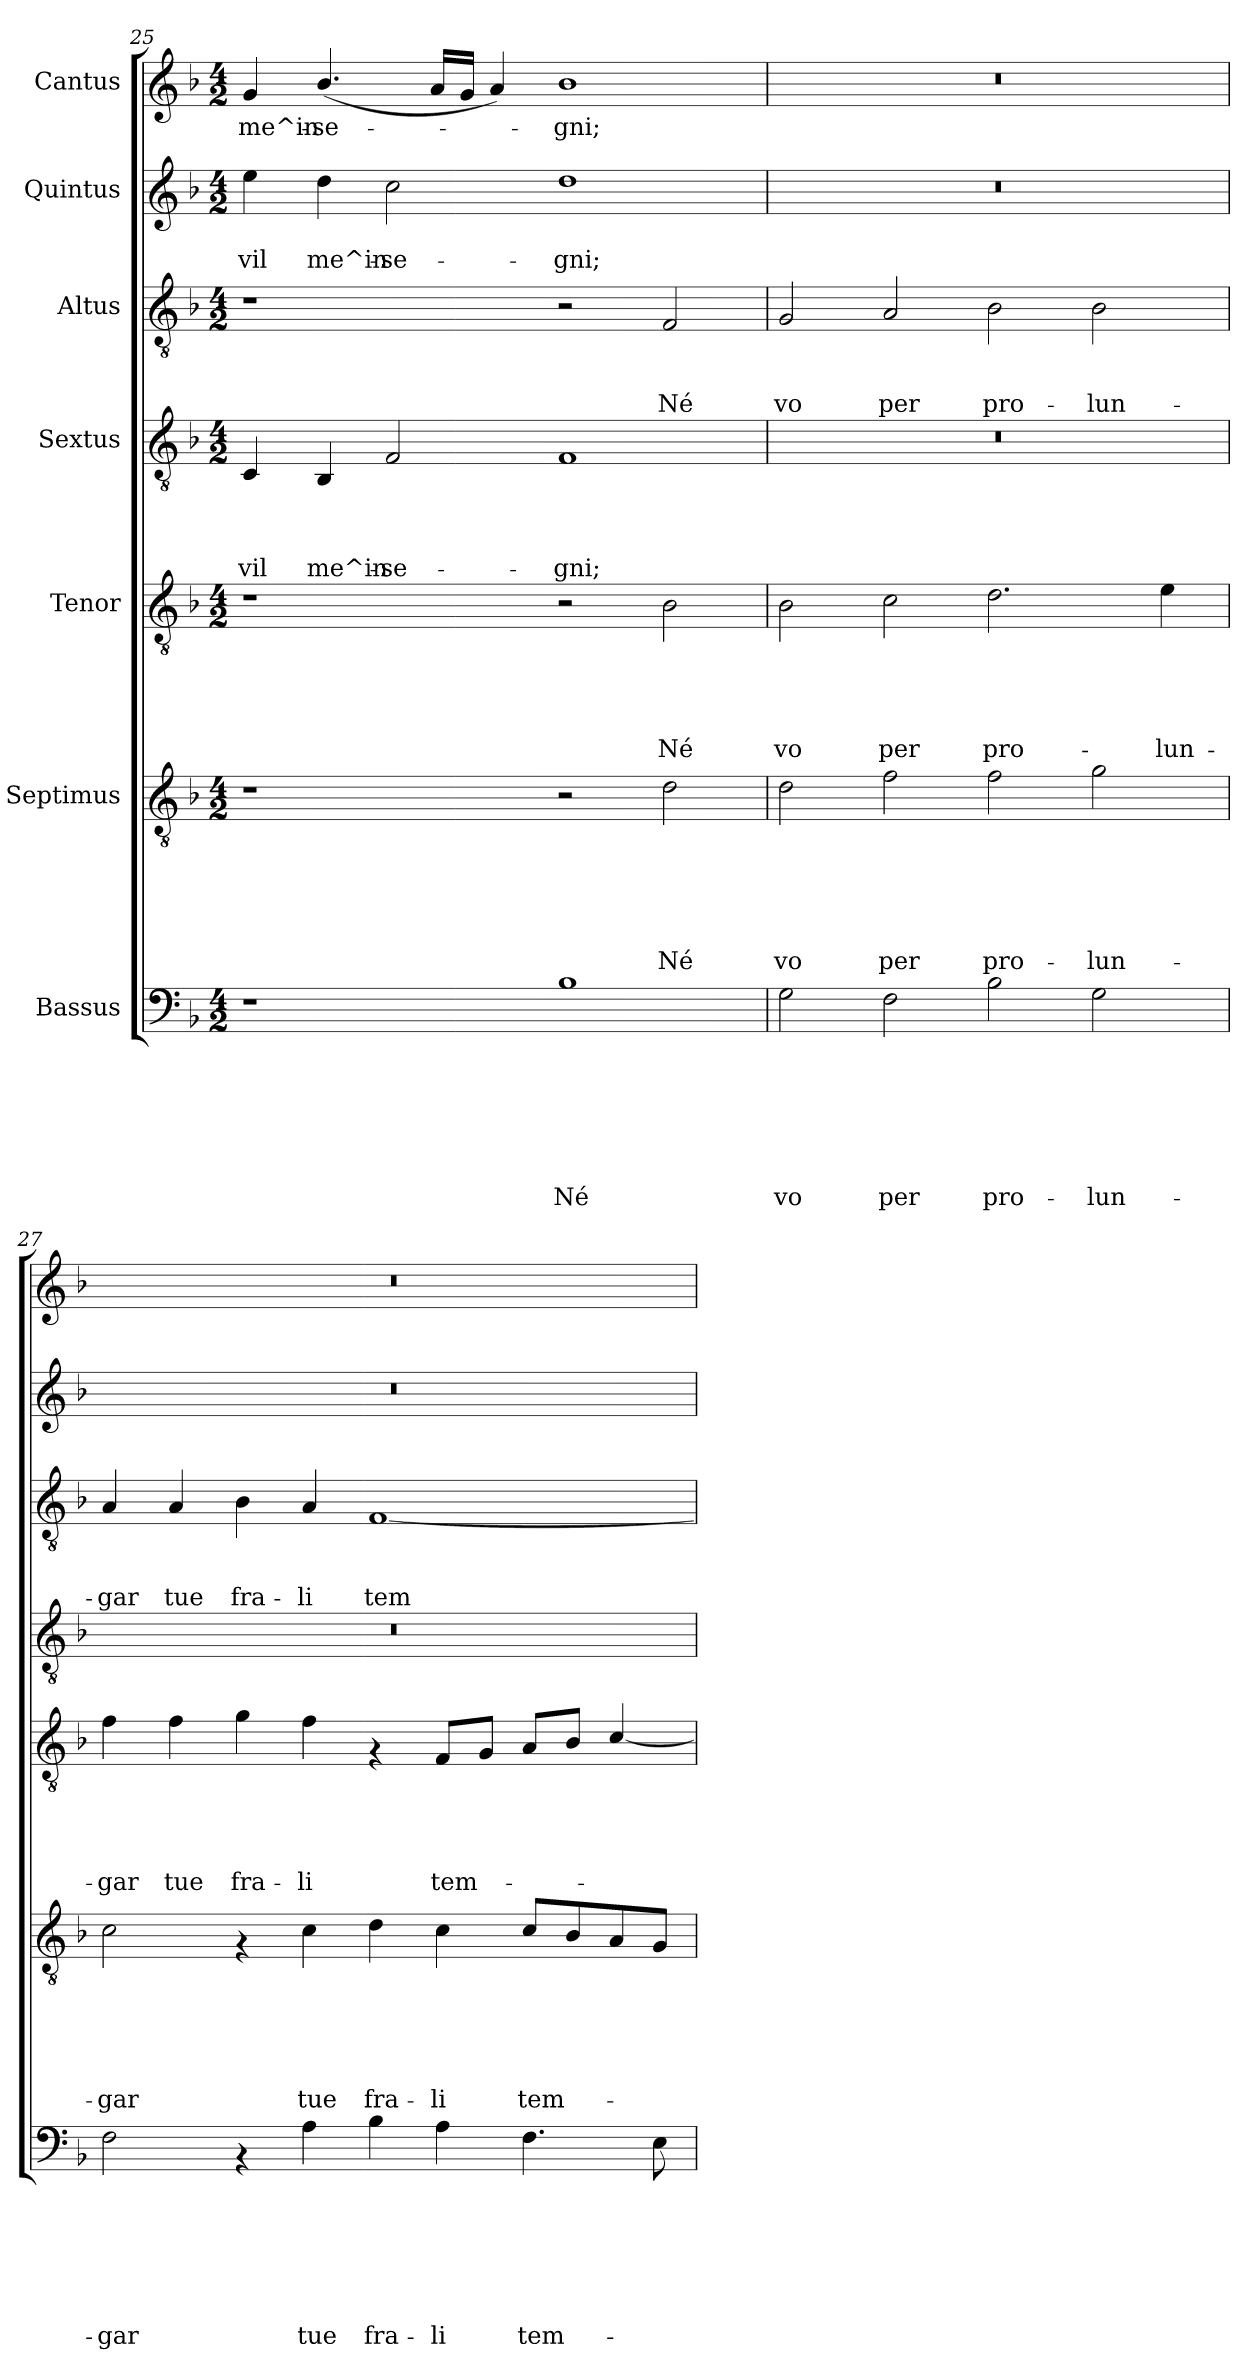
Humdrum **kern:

**kern	**text	**text	**text	**text	**text	**text	**text	**kern	**text	**text	**text	**text	**text	**text	**kern	**text	**text	**text	**text	**text	**kern	**text	**text	**text	**text	**kern	**text	**text	**text	**kern	**text	**text	**kern	**text
*part7	*part7	*part7	*part7	*part7	*part7	*part7	*part7	*part6	*part6	*part6	*part6	*part6	*part6	*part6	*part5	*part5	*part5	*part5	*part5	*part5	*part4	*part4	*part4	*part4	*part4	*part3	*part3	*part3	*part3	*part2	*part2	*part2	*part1	*part1
*staff7	*staff7	*staff7	*staff7	*staff7	*staff7	*staff7	*staff7	*staff6	*staff6	*staff6	*staff6	*staff6	*staff6	*staff6	*staff5	*staff5	*staff5	*staff5	*staff5	*staff5	*staff4	*staff4	*staff4	*staff4	*staff4	*staff3	*staff3	*staff3	*staff3	*staff2	*staff2	*staff2	*staff1	*staff1
*I"Bassus	*	*	*	*	*	*	*	*I"Septimus	*	*	*	*	*	*	*I"Tenor	*	*	*	*	*	*I"Sextus	*	*	*	*	*I"Altus	*	*	*	*I"Quintus	*	*	*I"Cantus	*
*clefF4	*	*	*	*	*	*	*	*clefGv2	*	*	*	*	*	*	*clefGv2	*	*	*	*	*	*clefGv2	*	*	*	*	*clefGv2	*	*	*	*clefG2	*	*	*clefG2	*
*k[b-]	*	*	*	*	*	*	*	*k[b-]	*	*	*	*	*	*	*k[b-]	*	*	*	*	*	*k[b-]	*	*	*	*	*k[b-]	*	*	*	*k[b-]	*	*	*k[b-]	*
*F:	*	*	*	*	*	*	*	*F:	*	*	*	*	*	*	*F:	*	*	*	*	*	*F:	*	*	*	*	*F:	*	*	*	*F:	*	*	*F:	*
*M4/2	*	*	*	*	*	*	*	*M4/2	*	*	*	*	*	*	*M4/2	*	*	*	*	*	*M4/2	*	*	*	*	*M4/2	*	*	*	*M4/2	*	*	*M4/2	*
=25	=25	=25	=25	=25	=25	=25	=25	=25	=25	=25	=25	=25	=25	=25	=25	=25	=25	=25	=25	=25	=25	=25	=25	=25	=25	=25	=25	=25	=25	=25	=25	=25	=25	=25
!	!	!	!	!	!	!	!	!	!	!	!	!	!	!	!	!	!	!	!	!	!	!	!	!	!LO:LY:b	!	!	!	!	!	!	!LO:LY:b	!	!LO:LY:b
1r	.	.	.	.	.	.	.	1r	.	.	.	.	.	.	1r	.	.	.	.	.	4C/	.	.	.	vil	1r	.	.	.	4ee\	.	vil	4g/	me^in-
!	!	!	!	!	!	!	!	!	!	!	!	!	!	!	!	!	!	!	!	!	!	!	!	!	!LO:LY:b	!	!	!	!	!	!	!LO:LY:b	!	!LO:LY:b
.	.	.	.	.	.	.	.	.	.	.	.	.	.	.	.	.	.	.	.	.	4BB-/	.	.	.	me^in-	.	.	.	.	4dd\	.	me^in-	(<4.b-/	-se-
!	!	!	!	!	!	!	!	!	!	!	!	!	!	!	!	!	!	!	!	!	!	!	!	!	!LO:LY:b	!	!	!	!	!	!	!LO:LY:b	!	!
.	.	.	.	.	.	.	.	.	.	.	.	.	.	.	.	.	.	.	.	.	2F/	.	.	.	-se-	.	.	.	.	2cc\	.	-se-	.	.
.	.	.	.	.	.	.	.	.	.	.	.	.	.	.	.	.	.	.	.	.	.	.	.	.	.	.	.	.	.	.	.	.	16a/LL	.
.	.	.	.	.	.	.	.	.	.	.	.	.	.	.	.	.	.	.	.	.	.	.	.	.	.	.	.	.	.	.	.	.	16g/JJ	.
.	.	.	.	.	.	.	.	.	.	.	.	.	.	.	.	.	.	.	.	.	.	.	.	.	.	.	.	.	.	.	.	.	4a/)	.
!	!	!	!	!	!	!	!LO:LY:b	!	!	!	!	!	!	!	!	!	!	!	!	!	!	!	!	!	!LO:LY:b	!	!	!	!	!	!	!LO:LY:b	!	!LO:LY:b
1B-	.	.	.	.	.	.	Né	2r	.	.	.	.	.	.	2r	.	.	.	.	.	1F	.	.	.	-gni;	2r	.	.	.	1dd	.	-gni;	1b-	-gni;
!	!	!	!	!	!	!	!	!	!	!	!	!	!	!LO:LY:b	!	!	!	!	!	!LO:LY:b	!	!	!	!	!	!	!	!	!LO:LY:b	!	!	!	!	!
.	.	.	.	.	.	.	.	2d\	.	.	.	.	.	Né	2B-\	.	.	.	.	Né	.	.	.	.	.	2F/	.	.	Né	.	.	.	.	.
=26	=26	=26	=26	=26	=26	=26	=26	=26	=26	=26	=26	=26	=26	=26	=26	=26	=26	=26	=26	=26	=26	=26	=26	=26	=26	=26	=26	=26	=26	=26	=26	=26	=26	=26
!	!	!	!	!	!	!	!LO:LY:b	!	!	!	!	!	!	!LO:LY:b	!	!	!	!	!	!LO:LY:b	!	!	!	!	!	!	!	!	!LO:LY:b	!	!	!	!	!
2G\	.	.	.	.	.	.	vo	2d\	.	.	.	.	.	vo	2B-\	.	.	.	.	vo	0r	.	.	.	.	2G/	.	.	vo	0r	.	.	0r	.
!	!	!	!	!	!	!	!LO:LY:b	!	!	!	!	!	!	!LO:LY:b	!	!	!	!	!	!LO:LY:b	!	!	!	!	!	!	!	!	!LO:LY:b	!	!	!	!	!
2F\	.	.	.	.	.	.	per	2f\	.	.	.	.	.	per	2c\	.	.	.	.	per	.	.	.	.	.	2A/	.	.	per	.	.	.	.	.
!	!	!	!	!	!	!	!LO:LY:b	!	!	!	!	!	!	!LO:LY:b	!	!	!	!	!	!LO:LY:b	!	!	!	!	!	!	!	!	!LO:LY:b	!	!	!	!	!
2B-\	.	.	.	.	.	.	pro-	2f\	.	.	.	.	.	pro-	2.d\	.	.	.	.	pro-	.	.	.	.	.	2B-\	.	.	pro-	.	.	.	.	.
!	!	!	!	!	!	!	!LO:LY:b	!	!	!	!	!	!	!LO:LY:b	!	!	!	!	!	!	!	!	!	!	!	!	!	!	!LO:LY:b	!	!	!	!	!
2G\	.	.	.	.	.	.	-lun-	2g\	.	.	.	.	.	-lun-	.	.	.	.	.	.	.	.	.	.	.	2B-\	.	.	-lun-	.	.	.	.	.
!	!	!	!	!	!	!	!	!	!	!	!	!	!	!	!	!	!	!	!	!LO:LY:b	!	!	!	!	!	!	!	!	!	!	!	!	!	!
.	.	.	.	.	.	.	.	.	.	.	.	.	.	.	4e\	.	.	.	.	-lun-	.	.	.	.	.	.	.	.	.	.	.	.	.	.
!!LO:PB:g=z
=27	=27	=27	=27	=27	=27	=27	=27	=27	=27	=27	=27	=27	=27	=27	=27	=27	=27	=27	=27	=27	=27	=27	=27	=27	=27	=27	=27	=27	=27	=27	=27	=27	=27	=27
!	!	!	!	!	!	!	!LO:LY:b	!	!	!	!	!	!	!LO:LY:b	!	!	!	!	!	!LO:LY:b	!	!	!	!	!	!	!	!	!LO:LY:b	!	!	!	!	!
2F\	.	.	.	.	.	.	-gar	2c\	.	.	.	.	.	-gar	4f\	.	.	.	.	-gar	0r	.	.	.	.	4A/	.	.	-gar	0r	.	.	0r	.
!	!	!	!	!	!	!	!	!	!	!	!	!	!	!	!	!	!	!	!	!LO:LY:b	!	!	!	!	!	!	!	!	!LO:LY:b	!	!	!	!	!
.	.	.	.	.	.	.	.	.	.	.	.	.	.	.	4f\	.	.	.	.	tue	.	.	.	.	.	4A/	.	.	tue	.	.	.	.	.
!	!	!	!	!	!	!	!	!	!	!	!	!	!	!	!	!	!	!	!	!LO:LY:b	!	!	!	!	!	!	!	!	!LO:LY:b	!	!	!	!	!
4rAA	.	.	.	.	.	.	.	4rF	.	.	.	.	.	.	4g\	.	.	.	.	fra-	.	.	.	.	.	4B-\	.	.	fra-	.	.	.	.	.
!	!	!	!	!	!	!	!LO:LY:b	!	!	!	!	!	!	!LO:LY:b	!	!	!	!	!	!LO:LY:b	!	!	!	!	!	!	!	!	!LO:LY:b	!	!	!	!	!
4A\	.	.	.	.	.	.	tue	4c\	.	.	.	.	.	tue	4f\	.	.	.	.	-li	.	.	.	.	.	4A/	.	.	-li	.	.	.	.	.
!	!	!	!	!	!	!	!LO:LY:b	!	!	!	!	!	!	!LO:LY:b	!	!	!	!	!	!	!	!	!	!	!	!	!	!	!LO:LY:b	!	!	!	!	!
4B-\	.	.	.	.	.	.	fra-	4d\	.	.	.	.	.	fra-	4rF	.	.	.	.	.	.	.	.	.	.	[<1F	.	.	tem-	.	.	.	.	.
!	!	!	!	!	!	!	!LO:LY:b	!	!	!	!	!	!	!LO:LY:b	!	!	!	!	!	!LO:LY:b	!	!	!	!	!	!	!	!	!	!	!	!	!	!
4A\	.	.	.	.	.	.	-li	4c\	.	.	.	.	.	-li	8F/L	.	.	.	.	tem-	.	.	.	.	.	.	.	.	.	.	.	.	.	.
.	.	.	.	.	.	.	.	.	.	.	.	.	.	.	8G/J	.	.	.	.	.	.	.	.	.	.	.	.	.	.	.	.	.	.	.
!	!	!	!	!	!	!	!LO:LY:b	!	!	!	!	!	!	!LO:LY:b	!	!	!	!	!	!	!	!	!	!	!	!	!	!	!	!	!	!	!	!
4.F\	.	.	.	.	.	.	tem-	8c/L	.	.	.	.	.	tem-	8A/L	.	.	.	.	.	.	.	.	.	.	.	.	.	.	.	.	.	.	.
.	.	.	.	.	.	.	.	8B-/	.	.	.	.	.	.	8B-/J	.	.	.	.	.	.	.	.	.	.	.	.	.	.	.	.	.	.	.
.	.	.	.	.	.	.	.	8A/	.	.	.	.	.	.	[<4c/	.	.	.	.	.	.	.	.	.	.	.	.	.	.	.	.	.	.	.
8E\	.	.	.	.	.	.	.	8G/J	.	.	.	.	.	.	.	.	.	.	.	.	.	.	.	.	.	.	.	.	.	.	.	.	.	.
=	=	=	=	=	=	=	=	=	=	=	=	=	=	=	=	=	=	=	=	=	=	=	=	=	=	=	=	=	=	=	=	=	=	=
*-	*-	*-	*-	*-	*-	*-	*-	*-	*-	*-	*-	*-	*-	*-	*-	*-	*-	*-	*-	*-	*-	*-	*-	*-	*-	*-	*-	*-	*-	*-	*-	*-	*-	*-
